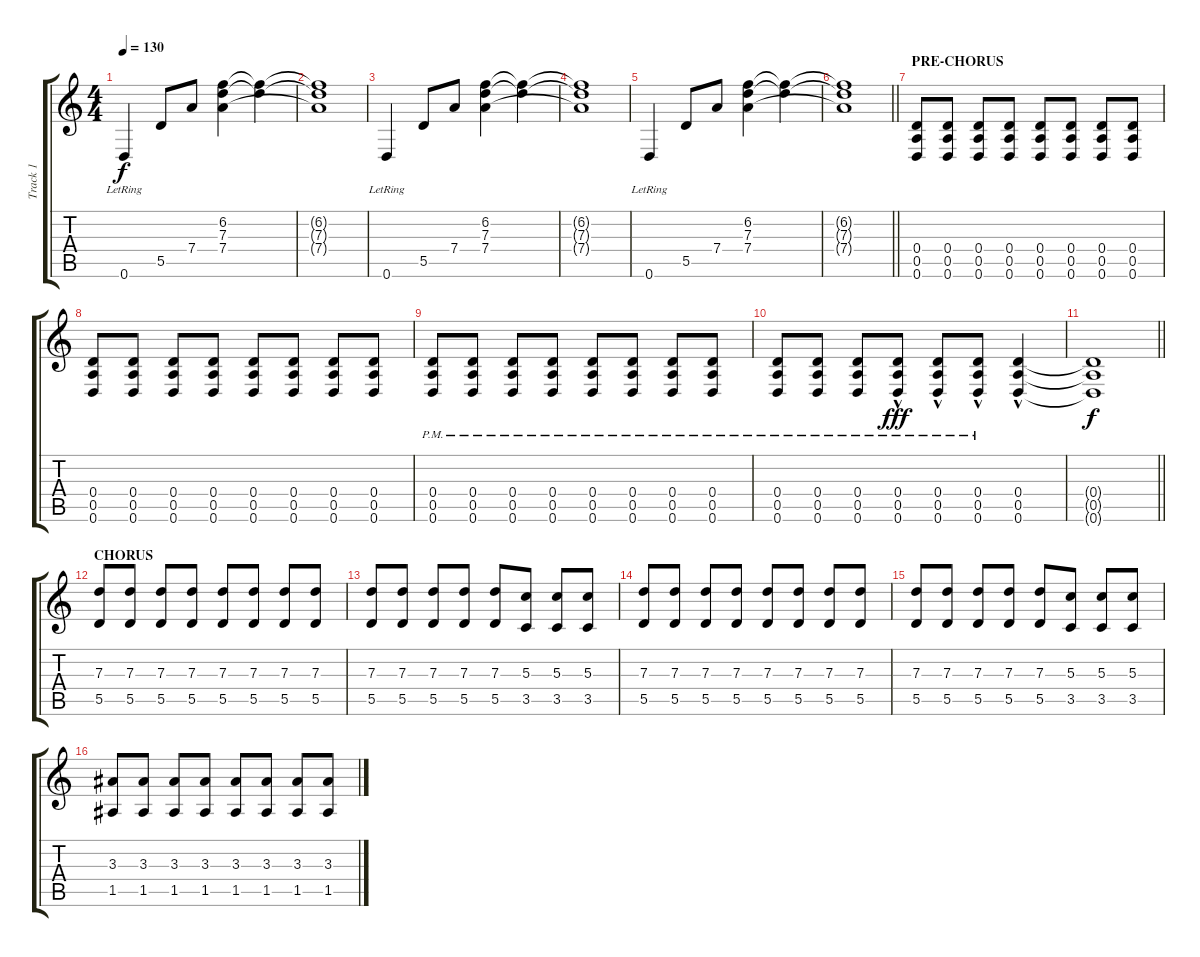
\track ("Track 1" "Track 1") {instrument acousticguitarsteel}
\staff {score tabs}
\tuning (E4 B3 G3 D3 A2 D2) {hide}
\ts (4 4)
\tempo 130
\clef g2
\ks c
0.6{lr}.4{dy f} 5.5.8 7.4.8 (6.2 7.3 7.4).4 (6.2{t} 7.3{t}).4 |
(6.2{t} 7.3{t} 7.4{t}).1 |
0.6{lr}.4 5.5.8 7.4.8 (6.2 7.3 7.4).4 (6.2{t} 7.3{t}).4 |
(6.2{t} 7.3{t} 7.4{t}).1 |
0.6{lr}.4 5.5.8 7.4.8 (6.2 7.3 7.4).4 (6.2{t} 7.3{t}).4 |
\barLineRight lightlight
(6.2{t} 7.3{t} 7.4{t}).1 |
\section ("" "PRE-CHORUS")
(0.4 0.5 0.6).8{instrument electricguitarmuted} (0.4 0.5 0.6).8 (0.4 0.5 0.6).8 (0.4 0.5 0.6).8 (0.4 0.5 0.6).8 (0.4 0.5 0.6).8 (0.4 0.5 0.6).8 (0.4 0.5 0.6).8 |
(0.4 0.5 0.6).8 (0.4 0.5 0.6).8 (0.4 0.5 0.6).8 (0.4 0.5 0.6).8 (0.4 0.5 0.6).8 (0.4 0.5 0.6).8 (0.4 0.5 0.6).8 (0.4 0.5 0.6).8 |
(0.4{pm} 0.5{pm} 0.6{pm}).8{volume 12 instrument acousticguitarsteel} (0.4{pm} 0.5{pm} 0.6{pm}).8 (0.4{pm} 0.5{pm} 0.6{pm}).8 (0.4{pm} 0.5{pm} 0.6{pm}).8 (0.4{pm} 0.5{pm} 0.6{pm}).8 (0.4{pm} 0.5{pm} 0.6{pm}).8 (0.4{pm} 0.5{pm} 0.6{pm}).8 (0.4{pm} 0.5{pm} 0.6{pm}).8 |
(0.4{pm} 0.5{pm} 0.6{pm}).8{volume 16} (0.4{pm} 0.5{pm} 0.6{pm}).8 (0.4{pm} 0.5{pm} 0.6{pm}).8 (0.4{hac pm} 0.5{hac pm} 0.6{hac pm}).8{dy fff} (0.4{hac pm} 0.5{hac pm} 0.6{hac pm}).8 (0.4{hac pm} 0.5{hac pm} 0.6{hac pm}).8 (0.4{hac} 0.5{hac} 0.6{hac}).4 |
\barLineRight lightlight
(0.4{t} 0.5{t} 0.6{t}).1{dy f} |
\section ("" "CHORUS")
(7.3 5.5).8 (7.3 5.5).8 (7.3 5.5).8 (7.3 5.5).8 (7.3 5.5).8 (7.3 5.5).8 (7.3 5.5).8 (7.3 5.5).8 |
(7.3 5.5).8 (7.3 5.5).8 (7.3 5.5).8 (7.3 5.5).8 (7.3 5.5).8 (5.3 3.5).8 (5.3 3.5).8 (5.3 3.5).8 |
(7.3 5.5).8 (7.3 5.5).8 (7.3 5.5).8 (7.3 5.5).8 (7.3 5.5).8 (7.3 5.5).8 (7.3 5.5).8 (7.3 5.5).8 |
(7.3 5.5).8 (7.3 5.5).8 (7.3 5.5).8 (7.3 5.5).8 (7.3 5.5).8 (5.3 3.5).8 (5.3 3.5).8 (5.3 3.5).8 |
(3.3 1.5).8 (3.3 1.5).8 (3.3 1.5).8 (3.3 1.5).8 (3.3 1.5).8 (3.3 1.5).8 (3.3 1.5).8 (3.3 1.5).8
